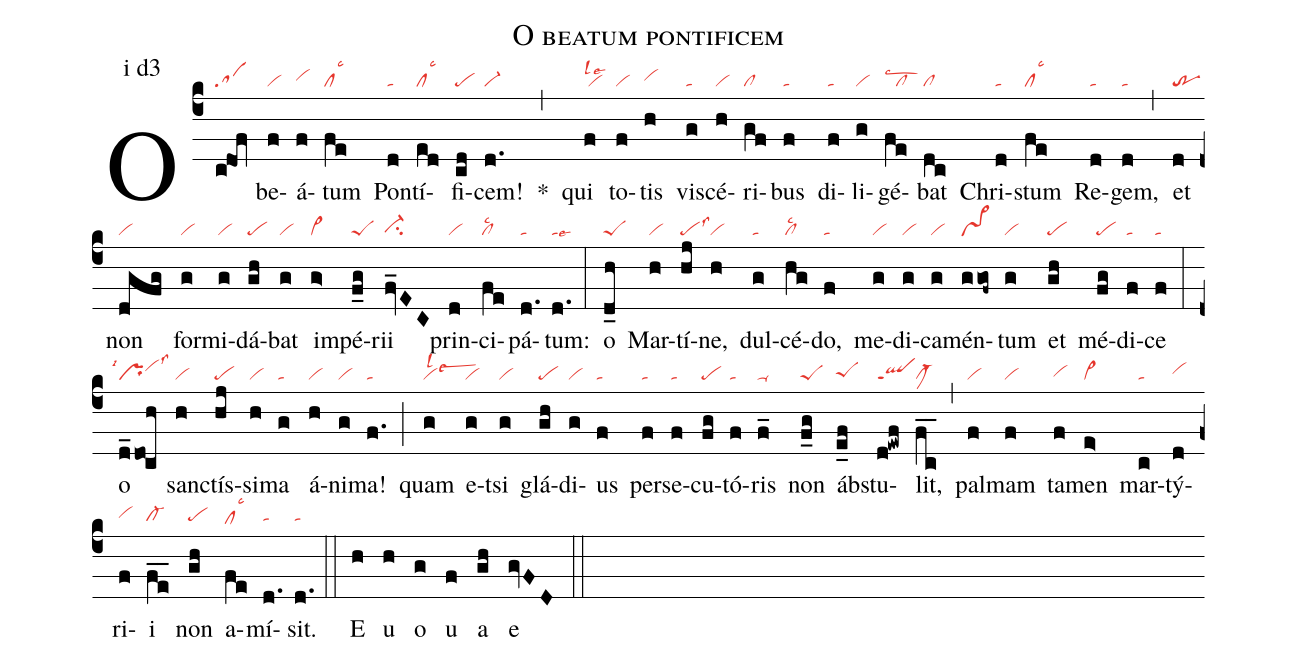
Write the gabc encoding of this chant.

name: O beatum pontificem;
annotation: i d3;
mode: 1;
nabc-lines: 1;
%%
(c4)
O(cdOf|sa) be(f|vi)á(f|vihh)tum(fe|cllsc3) Pon(d|ta)tí(ed|cllsc3)fi(cd|pe)cem!(d.|vi-) *(,)
qui(f|vilsl2lse2) to(f|vi)tis(h|vihh) vi(g|ta)scé(h|vi)ri(gf|cl)bus(f|ta) di(f|ta)li(g|vi)gé(fe|cllscw2)bat(dc|cl) Chri(d|ta)stum(fe|cllsc3) Re(d|ta)gem,(d|ta) (,)
et(d|tr) non(dgfg|vi) for(g|vi)mi(g|vi)dá(gh|pe)bat(g|vi) im(g>|vi>)pé(f_g|peS)rii(fv_EC|ci-hg) prin(d|vi)ci(fe|cllsc2)pá(d.|ta)tum:(d.|talse6) (:)
o(d_h|peS) Mar(h|vi)tí(hj|pelss3)ne,(h|vi) dul(g|ta)cé(hg|cllsc2)do,(f|ta) me(g|vi)di(g|vi)ca(g|vi)mén(ggof~|vs>)tum(g|vi) et(gh|pe) mé(fg|pe)di(f|ta)ce(f|ta) (:)
o(d_do!ch|``prlsi1vihilss3) san(h|vi)ctís(hj|pe)si(h|vi)ma(g|ta) á(h|vi)ni(g|vi)ma!(f.|ta) (;)
quam(g|vilsl2lsew3) e(g|vi)tsi(g|vi) glá(gh|pe)di(g|vi)us(f|ta) per(f|ta)se(f|ta)cu(fg|pe)tó(f|ta)ris(f_|ta-) non(f_g|peS) áb(e_f|peShg)stu(d!ewf|qlppt1)lit,(fc__|clM-) (,)
pal(f|vi)mam(f|vi) ta(f|vihg)men(e>|vi>) mar(c|ta)tý(d|vihh)ri(f|vihh)i(f_e_|cl-hg) non(gh|pehg) a(fe|cllsc3)mí(d.|tahg)sit.(d.|tahg) (::)
E(h) u(h) o(g) u(f) a(gh) e(gvFD) (::)
